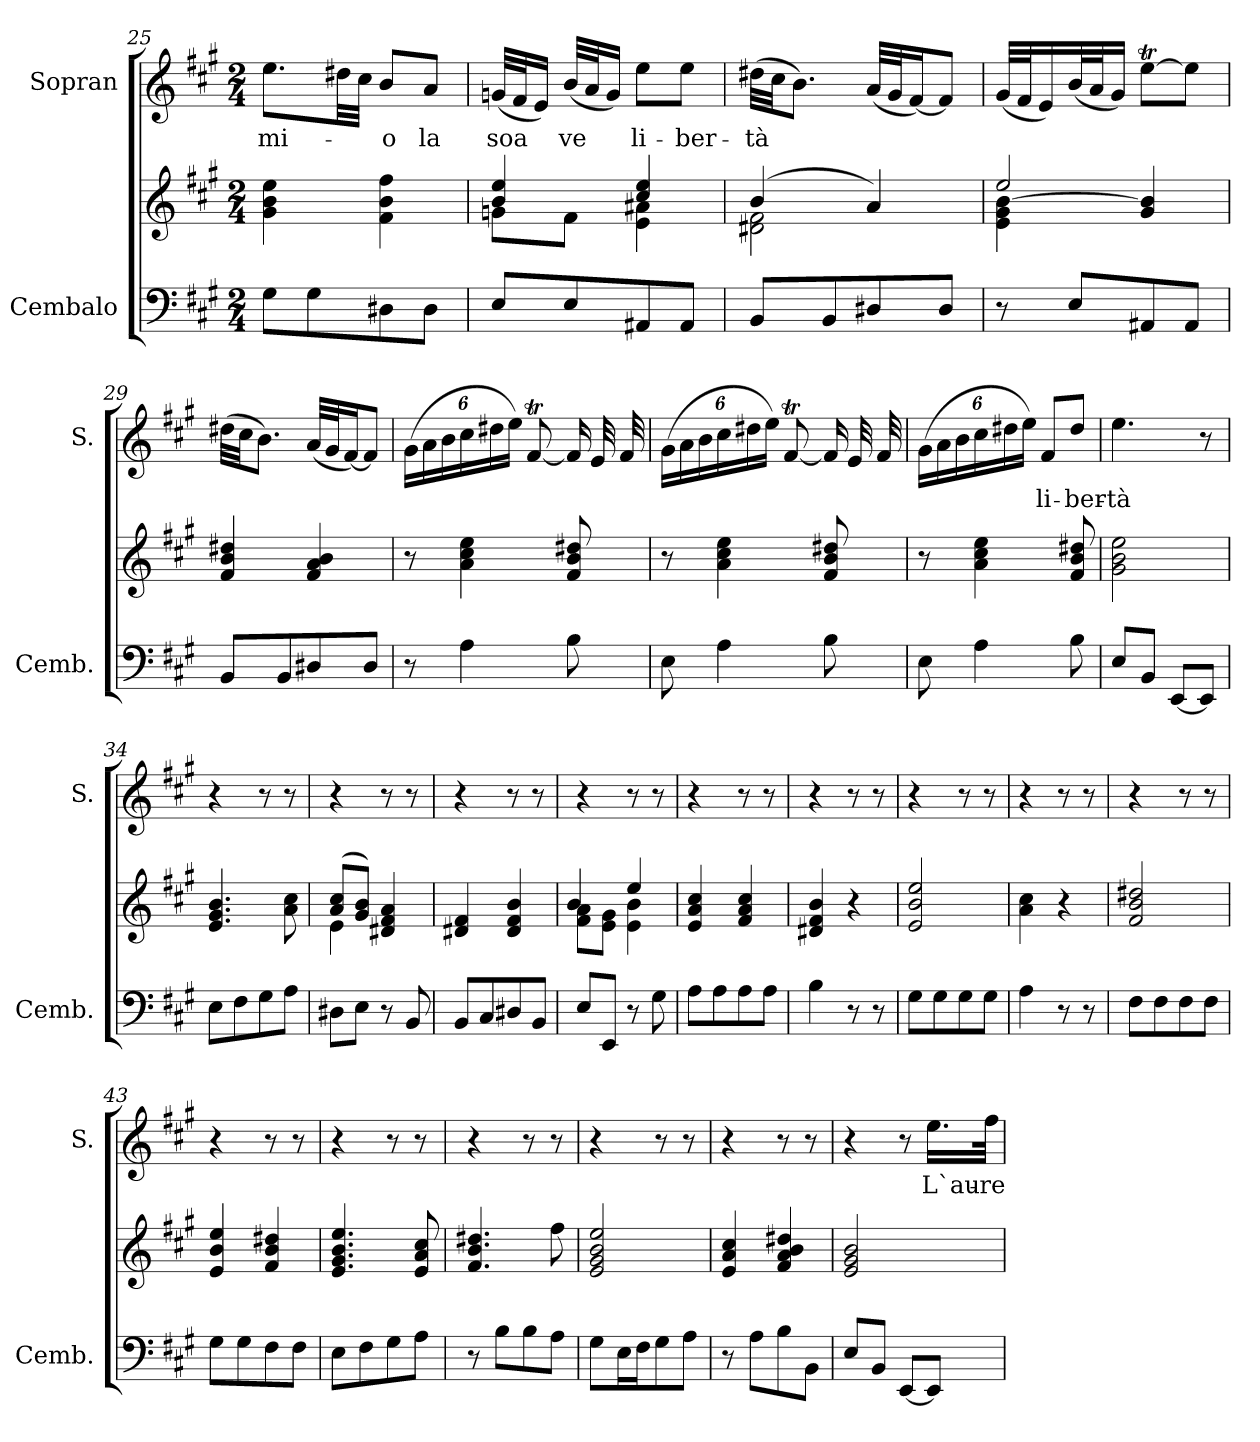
**kern	**kern	**kern	**text
*part2	*part2	*part1	*part1
*staff3	*staff2	*staff1	*staff1
*I"Cembalo	*	*I"Sopran	*
*I'Cemb.	*	*I'S.	*
!!LO:PB:g=z
*clefF4	*clefG2	*clefG2	*
*k[f#c#g#]	*k[f#c#g#]	*k[f#c#g#]	*
*M2/4	*M2/4	*M2/4	*
=25	=25	=25	=25
!	!	!	!LO:LY:b
8G#\L	4g#\ 4b\ 4ee\	8.ee\L	mi-
8G#\	.	.	.
.	.	32dd#X\LL	.
.	.	32cc#\JJJ	.
!	!	!	!LO:LY:b
8D#X\	4f#\ 4b\ 4ff#\	8b/L	-o
!	!	!	!LO:LY:b
8D#\J	.	8a/J	la
=26	=26	=26	=26
*	*^	*	*
!	!	!	!	!LO:LY:b
8E/L	4b/ 4ee/	8gn\L	(32gn/LLL	soa
.	.	.	32f#/J	.
.	.	.	16e/JJ)	.
!	!	!	!	!LO:LY:b
8E/	.	8f#\J	(32b/LLL	ve
.	.	.	32a/J	.
.	.	.	16g/JJ)	.
!	!	!	!	!LO:LY:b
8AA#X/	4cc#/ 4ee/	4e\ 4a#X\	8ee\L	li-
!	!	!	!	!LO:LY:b
8AA#/J	.	.	8ee\J	-ber-
=27	=27	=27	=27	=27
!	!	!	!	!LO:LY:b
8BB/L	(4b/	2d#X\ 2f#\	(32dd#X\LLL	-tà
.	.	.	32cc#\JJ	.
.	.	.	8.b\J)	.
8BB/	.	.	.	.
8D#X/	4a/)	.	(32a/LLL	.
.	.	.	32g#/J	.
.	.	.	[16f#/J)	.
8D#/J	.	.	8f#/J]	.
=28	=28	=28	=28	=28
8r	4e\ 4g#\ [4b\	2ee/	(32g#/LLL	.
.	.	.	32f#/J	.
.	.	.	16e/)	.
8E/L	.	.	(32b/L	.
.	.	.	32a/J	.
.	.	.	16g#/JJ)	.
8AA#X/	4g#/ 4b/]	.	[8eeT\L	.
8AA#/J	.	.	8ee\J]	.
*	*v	*v	*	*
!!LO:LB:g=z
=29	=29	=29	=29
8BB/L	4f#/ 4b/ 4dd#X/	(32dd#X\LLL	.
.	.	32cc#\JJ	.
.	.	8.b\J)	.
8BB/	.	.	.
8D#X/	4f#/ 4a/ 4b/	(32a/LLL	.
.	.	32g#/J	.
.	.	[16f#/J)	.
8D#/J	.	8f#/J]	.
=30	=30	=30	=30
*	*	*Xbrackettup	*
8r	8r	(24g#\LL	.
.	.	24a\	.
.	.	24b\	.
4A\	4a\ 4cc#\ 4ee\	24cc#\	.
.	.	24dd#X\	.
.	.	24ee\JJ)	.
.	.	[8f#T/	.
8B\	8f#/ 8b/ 8dd#X/	16f#/LL]	.
.	.	32e/LL	.
.	.	32f#/JJJ	.
=31	=31	=31	=31
8E\	8r	(24g#\LL	.
.	.	24a\	.
.	.	24b\	.
4A\	4a\ 4cc#\ 4ee\	24cc#\	.
.	.	24dd#X\	.
.	.	24ee\JJ)	.
.	.	[8f#T/	.
8B\	8f#/ 8b/ 8dd#X/	16f#/LL]	.
.	.	32e/LL	.
.	.	32f#/JJJ	.
=32	=32	=32	=32
8E\	8r	(24g#\LL	.
.	.	24a\	.
.	.	24b\	.
4A\	4a\ 4cc#\ 4ee\	24cc#\	.
.	.	24dd#X\	.
.	.	24ee\JJ)	.
!	!	!	!LO:LY:b
.	.	8f#/L	li-
!	!	!	!LO:LY:b
8B\	8f#/ 8b/ 8dd#X/	8dd#/J	-ber-
!!LO:LB:g=z
=33	=33	=33	=33
!	!	!	!LO:LY:b
8E/L	2g#\ 2b\ 2ee\	4.ee\	-tà
8BB/J	.	.	.
[8EE/L	.	.	.
8EE/J]	.	8r	.
=34	=34	=34	=34
8E\L	4.e/ 4.g#/ 4.b/	4r	.
8F#\	.	.	.
8G#\	.	8r	.
8A\J	8a\ 8cc#\	8r	.
=35	=35	=35	=35
*	*^	*	*
8D#X\L	(8a/ 8cc#/L	4e\	4r	.
8E\J	8g#/ 8b/J)	.	.	.
8r	4d#X/ 4f#/ 4a/	4ryy	8r	.
8BB/	.	.	8r	.
*	*v	*v	*	*
=36	=36	=36	=36
8BB/L	4d#X/ 4f#/	4r	.
8C#/	.	.	.
8D#X/	4d#/ 4f#/ 4b/	8r	.
8BB/J	.	8r	.
=37	=37	=37	=37
*	*^	*	*
8E/L	8f#\ 8a\L	4b/	4r	.
8EE/J	8e\ 8g#\J	.	.	.
8r	4ee/	4e\ 4b\	8r	.
8G#\	.	.	8r	.
*	*v	*v	*	*
=38	=38	=38	=38
8A\L	4e/ 4a/ 4cc#/	4r	.
8A\	.	.	.
8A\	4f#/ 4a/ 4cc#/	8r	.
8A\J	.	8r	.
=39	=39	=39	=39
4B\	4d#X/ 4f#/ 4b/	4r	.
8r	4r	8r	.
8r	.	8r	.
!!LO:LB:g=z
=40	=40	=40	=40
8G#\L	2e/ 2b/ 2ee/	4r	.
8G#\	.	.	.
8G#\	.	8r	.
8G#\J	.	8r	.
=41	=41	=41	=41
4A\	4a\ 4cc#\	4r	.
8r	4r	8r	.
8r	.	8r	.
=42	=42	=42	=42
8F#\L	2f#/ 2b/ 2dd#X/	4r	.
8F#\	.	.	.
8F#\	.	8r	.
8F#\J	.	8r	.
=43	=43	=43	=43
8G#\L	4e/ 4b/ 4ee/	4r	.
8G#\	.	.	.
8F#\	4f#/ 4b/ 4dd#X/	8r	.
8F#\J	.	8r	.
=44	=44	=44	=44
8E\L	4.e/ 4.g#/ 4.b/ 4.ee/	4r	.
8F#\	.	.	.
8G#\	.	8r	.
8A\J	8e/ 8a/ 8cc#/	8r	.
=45	=45	=45	=45
8r	4.f#/ 4.b/ 4.dd#X/	4r	.
8B\L	.	.	.
8B\	.	8r	.
8A\J	8ff#\	8r	.
=46	=46	=46	=46
8G#\L	2e/ 2g#/ 2b/ 2ee/	4r	.
16E\L	.	.	.
16F#\J	.	.	.
8G#\	.	8r	.
8A\J	.	8r	.
!!LO:PB:g=z
=47	=47	=47	=47
8r	4e/ 4a/ 4cc#/	4r	.
8A\L	.	.	.
8B\	4f#/ 4a/ 4b/ 4dd#X/	8r	.
8BB\J	.	8r	.
=48	=48	=48	=48
8E/L	2e/ 2g#/ 2b/	4r	.
8BB/J	.	.	.
[8EE/L	.	8r	.
!	!	!	!LO:LY:b
8EE/J]	.	16.ee\LL	L`au-
!	!	!	!LO:LY:b
.	.	32ff#\JJk	-re
=	=	=	=
*-	*-	*-	*-
